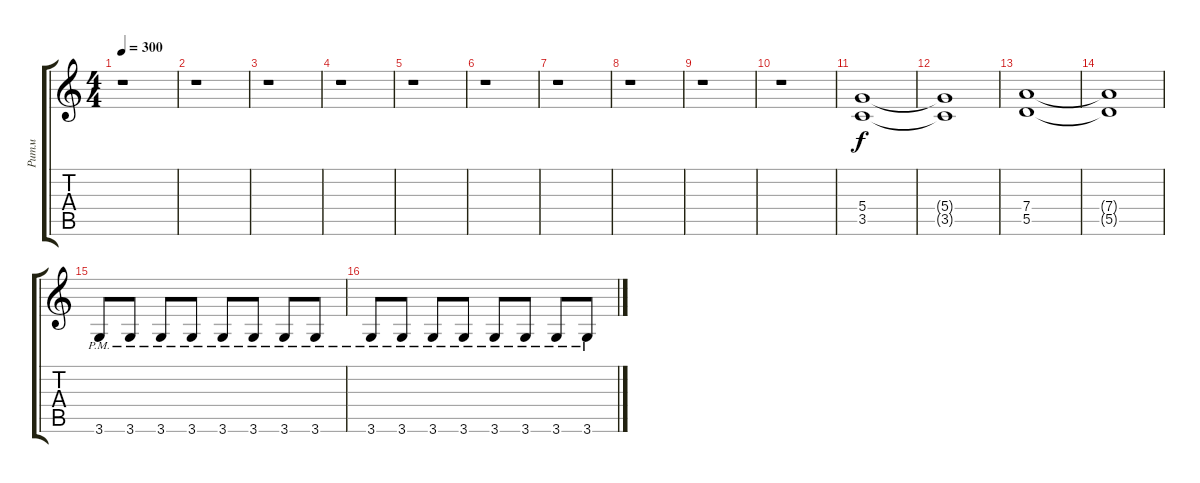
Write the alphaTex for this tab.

\track ("Ритм" "Ритм") {instrument distortionguitar}
\staff {score tabs}
\tuning (E4 B3 G3 D3 A2 E2) {hide}
\ts (4 4)
\tempo 300
\clef g2
\ks c
r.1{dy f} |
r.1 |
r.1 |
r.1 |
r.1 |
r.1 |
r.1 |
r.1 |
r.1 |
r.1 |
(5.4 3.5).1 |
(5.4{t} 3.5{t}).1 |
(7.4 5.5).1 |
(7.4{t} 5.5{t}).1 |
3.6{pm}.8 3.6{pm}.8 3.6{pm}.8 3.6{pm}.8 3.6{pm}.8 3.6{pm}.8 3.6{pm}.8 3.6{pm}.8 |
3.6{pm}.8 3.6{pm}.8 3.6{pm}.8 3.6{pm}.8 3.6{pm}.8 3.6{pm}.8 3.6{pm}.8 3.6{pm}.8
